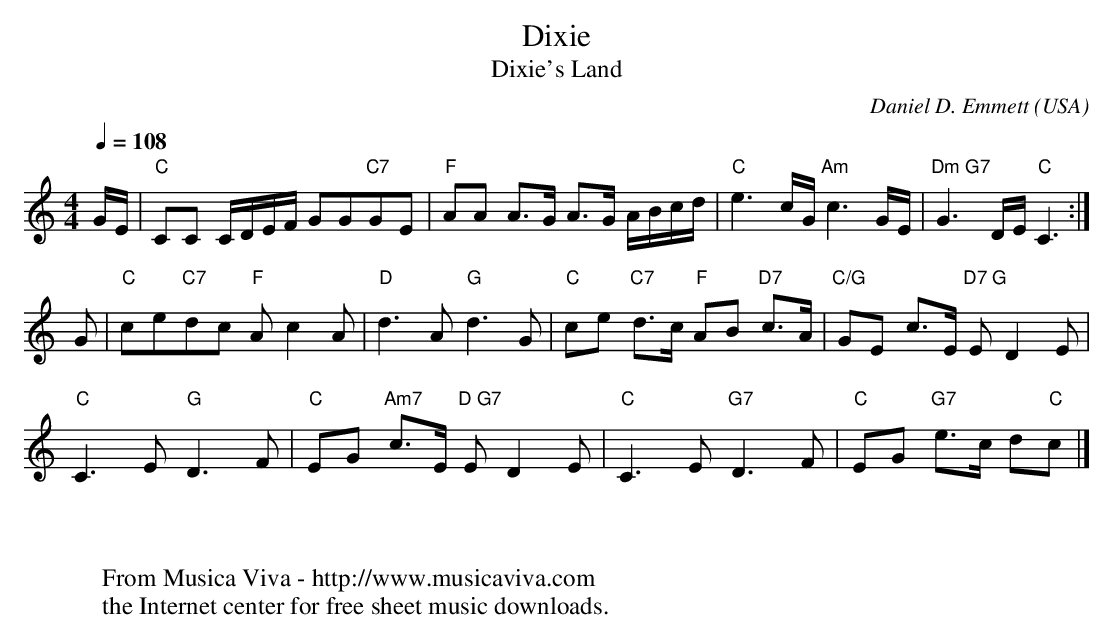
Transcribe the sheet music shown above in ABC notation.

X:1
T:Dixie
T:Dixie's Land
C:Daniel D. Emmett
O:USA
M:4/4
L:1/8
Q:1/4=108
K:C
G/E/|"C"CC C/D/E/F/ GG"C7"GE|"F"AA A>G A>G A/B/c/d/|\
"C"e3c/G/ "Am"c3 G/E/|"Dm G7"G3D/E/ "C"C3:|
G|"C"ce"C7"dc "F"Ac2A|"D"d3A "G"d3G|\
"C"ce "C7"d>c "F"AB "D7"c>A|"C/G"GE c>E "D7 G"ED2E|
"C"C3E"G"D3F|"C"EG "Am7"c>E "D G7"ED2E|\
"C"C3E "G7"D3F|"C"EG "G7"e>c d"C"c|]
W:
W:
W:  From Musica Viva - http://www.musicaviva.com
W:  the Internet center for free sheet music downloads.
